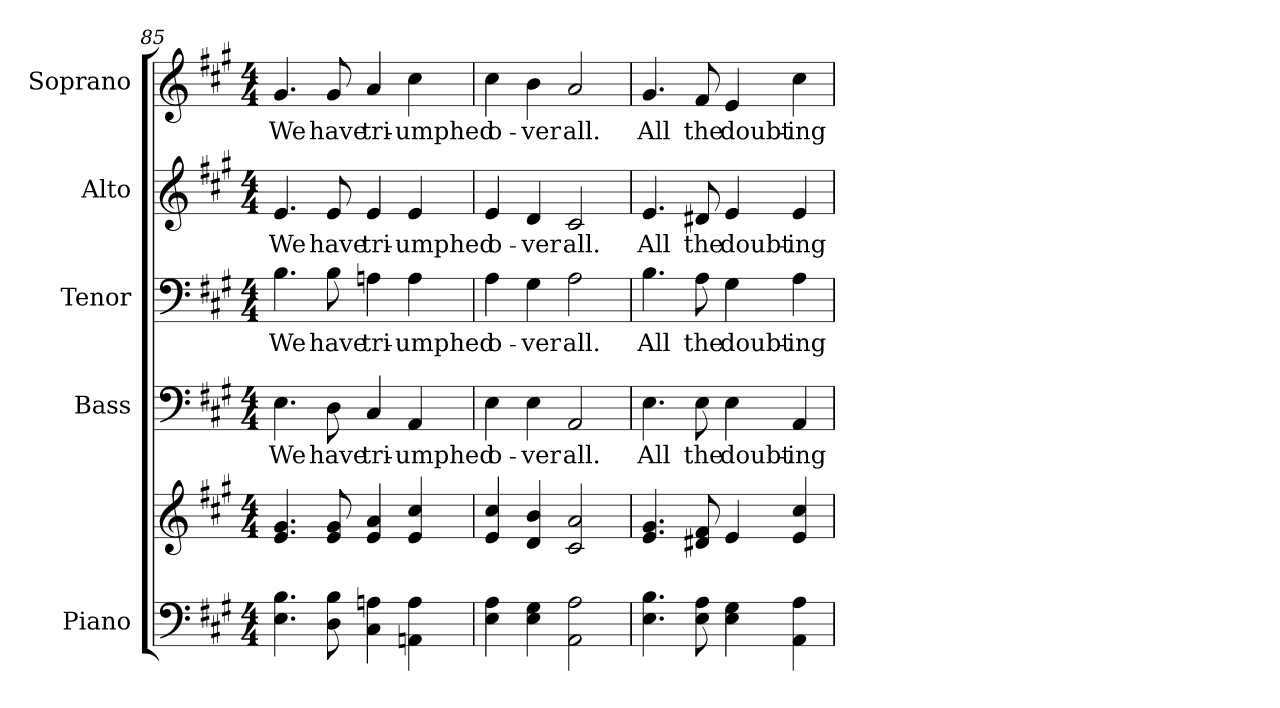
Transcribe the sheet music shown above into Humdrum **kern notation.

**kern	**kern	**kern	**text	**kern	**text	**kern	**text	**kern	**text
*part5	*part5	*part4	*part4	*part3	*part3	*part2	*part2	*part1	*part1
*staff6	*staff5	*staff4	*staff4	*staff3	*staff3	*staff2	*staff2	*staff1	*staff1
*I"Piano	*	*I"Bass	*	*I"Tenor	*	*I"Alto	*	*I"Soprano	*
*I'Pno.	*	*I'B.	*	*I'T.	*	*I'A.	*	*I'S.	*
!!LO:PB:g=z
*clefF4	*clefG2	*clefF4	*	*clefF4	*	*clefG2	*	*clefG2	*
*k[f#c#g#]	*k[f#c#g#]	*k[f#c#g#]	*	*k[f#c#g#]	*	*k[f#c#g#]	*	*k[f#c#g#]	*
*A:	*A:	*A:	*	*A:	*	*A:	*	*A:	*
*M4/4	*M4/4	*M4/4	*	*M4/4	*	*M4/4	*	*M4/4	*
=85	=85	=85	=85	=85	=85	=85	=85	=85	=85
!	!	!	!LO:LY:b:color=#000000	!	!	!	!	!	!
!	!	!	!	!	!LO:LY:b:color=#000000	!	!	!	!
!	!	!	!	!	!	!	!LO:LY:b:color=#000000	!	!
!	!	!	!	!	!	!	!	!	!LO:LY:b:color=#000000
4.Ei\ 4.Bi	4.ei/ 4.g#i	4.Ei\	We	4.Bi\	We	4.ei/	We	4.g#i/	We
!	!	!	!LO:LY:b:color=#000000	!	!	!	!	!	!
!	!	!	!	!	!LO:LY:b:color=#000000	!	!	!	!
!	!	!	!	!	!	!	!LO:LY:b:color=#000000	!	!
!	!	!	!	!	!	!	!	!	!LO:LY:b:color=#000000
8Di\ 8Bi	8ei/ 8g#i	8Di\	have	8Bi\	have	8ei/	have	8g#i/	have
!	!	!	!LO:LY:b:color=#000000	!	!	!	!	!	!
!	!	!	!	!	!LO:LY:b:color=#000000	!	!	!	!
!	!	!	!	!	!	!	!LO:LY:b:color=#000000	!	!
!	!	!	!	!	!	!	!	!	!LO:LY:b:color=#000000
4C#i\ 4Ani	4ei/ 4ai	4C#i/	tri-	4Ani\	tri-	4ei/	tri-	4ai/	tri-
!	!	!	!LO:LY:b:color=#000000	!	!	!	!	!	!
!	!	!	!	!	!LO:LY:b:color=#000000	!	!	!	!
!	!	!	!	!	!	!	!LO:LY:b:color=#000000	!	!
!	!	!	!	!	!	!	!	!	!LO:LY:b:color=#000000
4AAni\ 4Ai	4ei/ 4cc#i	4AAi/	-umphed	4Ai\	-umphed	4ei/	-umphed	4cc#i\	-umphed
=86	=86	=86	=86	=86	=86	=86	=86	=86	=86
!	!	!	!LO:LY:b:color=#000000	!	!	!	!	!	!
!	!	!	!	!	!LO:LY:b:color=#000000	!	!	!	!
!	!	!	!	!	!	!	!LO:LY:b:color=#000000	!	!
!	!	!	!	!	!	!	!	!	!LO:LY:b:color=#000000
4Ei\ 4Ai	4ei/ 4cc#i	4Ei\	o-	4Ai\	o-	4ei/	o-	4cc#i\	o-
!	!	!	!LO:LY:b:color=#000000	!	!	!	!	!	!
!	!	!	!	!	!LO:LY:b:color=#000000	!	!	!	!
!	!	!	!	!	!	!	!LO:LY:b:color=#000000	!	!
!	!	!	!	!	!	!	!	!	!LO:LY:b:color=#000000
4Ei\ 4G#i	4di/ 4bi	4Ei\	-ver	4G#i\	-ver	4di/	-ver	4bi\	-ver
!	!	!	!LO:LY:b:color=#000000	!	!	!	!	!	!
!	!	!	!	!	!LO:LY:b:color=#000000	!	!	!	!
!	!	!	!	!	!	!	!LO:LY:b:color=#000000	!	!
!	!	!	!	!	!	!	!	!	!LO:LY:b:color=#000000
2AAi\ 2Ai	2c#i/ 2ai	2AAi/	all.	2Ai\	all.	2c#i/	all.	2ai/	all.
!!LO:PB:g=z
=87	=87	=87	=87	=87	=87	=87	=87	=87	=87
!	!	!	!LO:LY:b:color=#000000	!	!	!	!	!	!
!	!	!	!	!	!LO:LY:b:color=#000000	!	!	!	!
!	!	!	!	!	!	!	!LO:LY:b:color=#000000	!	!
!	!	!	!	!	!	!	!	!	!LO:LY:b:color=#000000
4.Ei\ 4.Bi	4.ei/ 4.g#i	4.Ei\	All	4.Bi\	All	4.ei/	All	4.g#i/	All
!	!	!	!LO:LY:b:color=#000000	!	!	!	!	!	!
!	!	!	!	!	!LO:LY:b:color=#000000	!	!	!	!
!	!	!	!	!	!	!	!LO:LY:b:color=#000000	!	!
!	!	!	!	!	!	!	!	!	!LO:LY:b:color=#000000
8Ei\ 8Ai	8d#Xi/ 8f#i	8Ei\	the	8Ai\	the	8d#Xi/	the	8f#i/	the
!	!	!	!LO:LY:b:color=#000000	!	!	!	!	!	!
!	!	!	!	!	!LO:LY:b:color=#000000	!	!	!	!
!	!	!	!	!	!	!	!LO:LY:b:color=#000000	!	!
!	!	!	!	!	!	!	!	!	!LO:LY:b:color=#000000
4Ei\ 4G#i	4ei/	4Ei\	doubt-	4G#i\	doubt-	4ei/	doubt-	4ei/	doubt-
!	!	!	!LO:LY:b:color=#000000	!	!	!	!	!	!
!	!	!	!	!	!LO:LY:b:color=#000000	!	!	!	!
!	!	!	!	!	!	!	!LO:LY:b:color=#000000	!	!
!	!	!	!	!	!	!	!	!	!LO:LY:b:color=#000000
4AAi\ 4Ai	4ei/ 4cc#i	4AAi/	-ing	4Ai\	-ing	4ei/	-ing	4cc#i\	-ing
=	=	=	=	=	=	=	=	=	=
*-	*-	*-	*-	*-	*-	*-	*-	*-	*-
